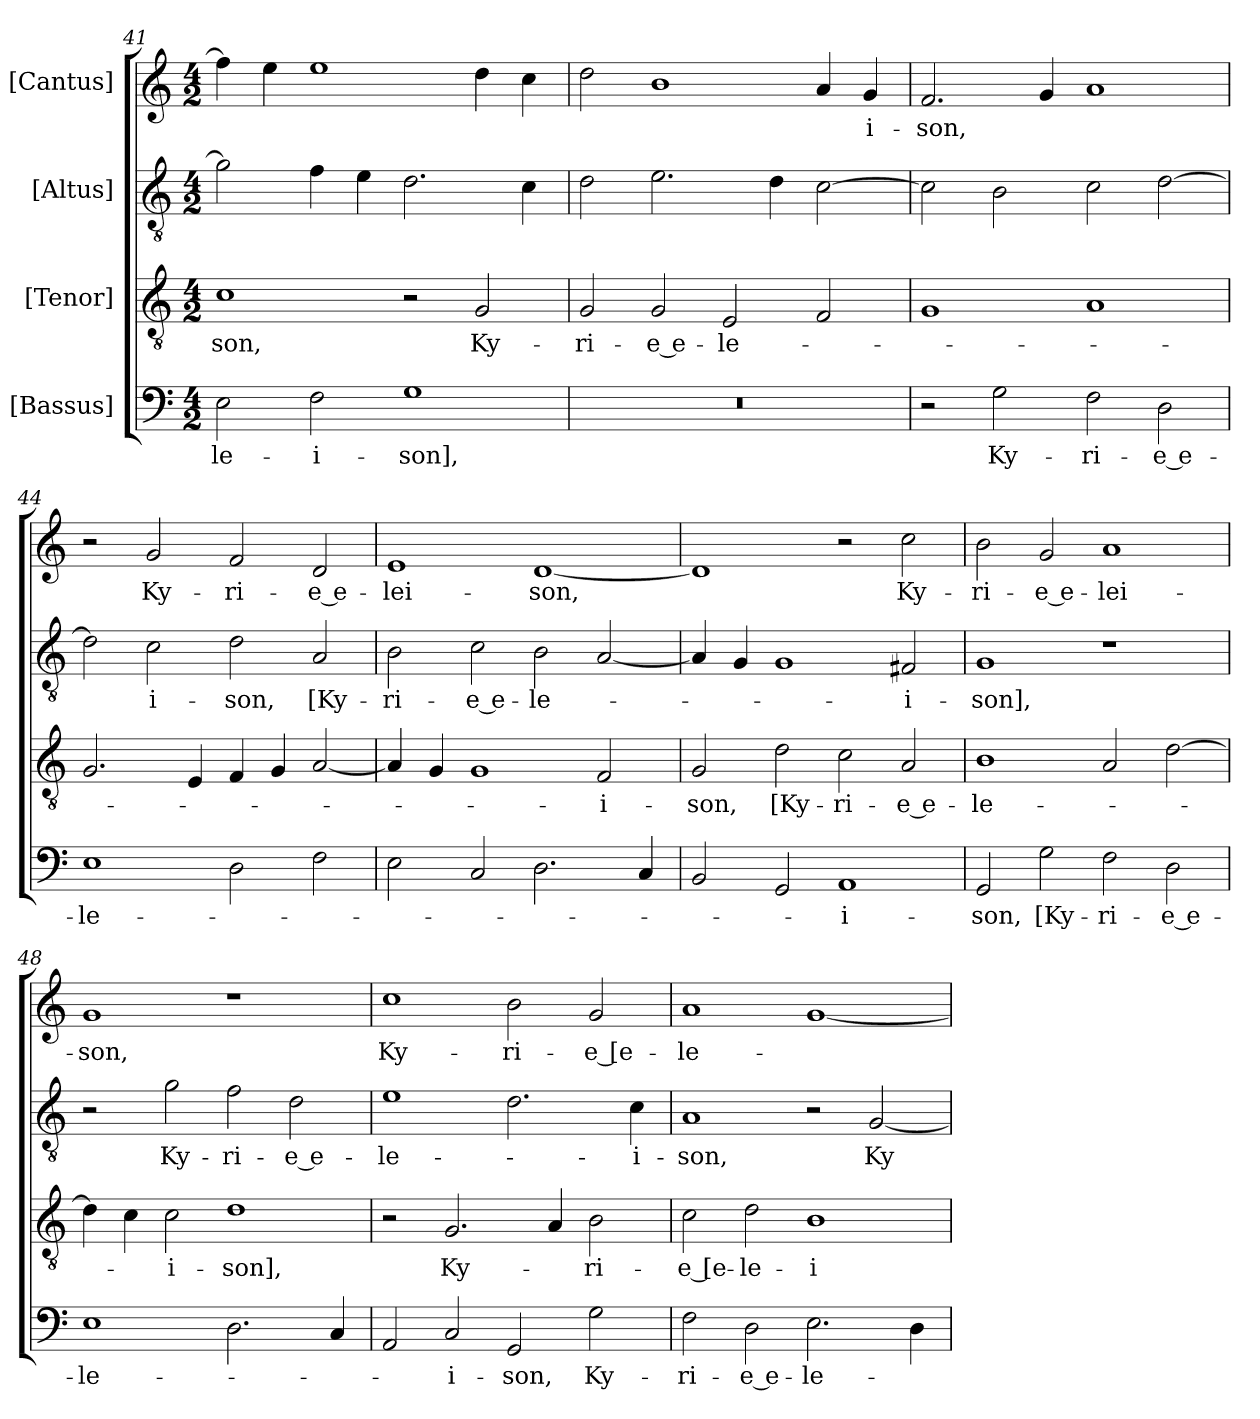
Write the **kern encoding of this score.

**kern	**text	**kern	**text	**kern	**text	**kern	**text
*part4	*part4	*part3	*part3	*part2	*part2	*part1	*part1
*staff4	*staff4	*staff3	*staff3	*staff2	*staff2	*staff1	*staff1
*I"[Bassus]	*	*I"[Tenor]	*	*I"[Altus]	*	*I"[Cantus]	*
*clefF4	*	*clefGv2	*	*clefGv2	*	*clefG2	*
*k[]	*	*k[]	*	*k[]	*	*k[]	*
*M4/2	*	*M4/2	*	*M4/2	*	*M4/2	*
=41	=41	=41	=41	=41	=41	=41	=41
2E\	-le-	1c\	-son,	2g\]	.	4ff\]	.
.	.	.	.	.	.	4ee\	.
2F\	-i-	.	.	4f\	.	1ee\	.
.	.	.	.	4e\	.	.	.
1G\	-son],	2r	.	2.d\	.	.	.
.	.	2G/	Ky-	.	.	4dd\	.
.	.	.	.	4c\	.	4cc\	.
=42	=42	=42	=42	=42	=42	=42	=42
0r	.	2G/	-ri-	2d\	.	2dd\	.
.	.	2G/	-e e-	2.e\	.	1b\	.
.	.	2E/	-le-	.	.	.	.
.	.	.	.	4d\	.	.	.
.	.	2F/	.	[2c\	.	4a/	.
.	.	.	.	.	.	4g/	-i-
=43	=43	=43	=43	=43	=43	=43	=43
2r	.	1G/	.	2c\]	.	2.f/	-son,
2G\	Ky-	.	.	2B\	.	.	.
.	.	.	.	.	.	4g/	.
2F\	-ri-	1A/	.	2c\	.	1a/	.
2D\	-e e-	.	.	[2d\	.	.	.
=44	=44	=44	=44	=44	=44	=44	=44
1E\	-le-	2.G/	.	2d\]	.	2r	.
.	.	.	.	2c\	-i-	2g/	Ky-
.	.	4E/	.	.	.	.	.
2D\	.	4F/	.	2d\	-son,	2f/	-ri-
.	.	4G/	.	.	.	.	.
2F\	.	[2A/	.	2A/	[Ky-	2d/	-e e-
=45	=45	=45	=45	=45	=45	=45	=45
2E\	.	4A/]	.	2B\	-ri-	1e/	-lei-
.	.	4G/	.	.	.	.	.
2C/	.	1G/	.	2c\	-e e-	.	.
2.D\	.	.	.	2B\	-le-	[1d/	-son,
.	.	2F/	-i-	[2A/	.	.	.
4C/	.	.	.	.	.	.	.
=46	=46	=46	=46	=46	=46	=46	=46
2BB/	.	2G/	-son,	4A/]	.	1d/]	.
.	.	.	.	4G/	.	.	.
2GG/	.	2d\	[Ky-	1G/	.	.	.
1AA/	-i-	2c\	-ri-	.	.	2r	.
.	.	2A/	-e e-	2F#X/	-i-	2cc\	Ky-
=47	=47	=47	=47	=47	=47	=47	=47
2GG/	-son,	1B\	-le-	1G/	-son],	2b\	-ri-
2G\	[Ky-	.	.	.	.	2g/	-e e-
2F\	-ri-	2A/	.	1r	.	1a/	-lei-
2D\	-e e-	[2d\	.	.	.	.	.
=48	=48	=48	=48	=48	=48	=48	=48
1E\	-le-	4d\]	.	2r	.	1g/	-son,
.	.	4c\	.	.	.	.	.
.	.	2c\	-i-	2g\	Ky-	.	.
2.D\	.	1d\	-son],	2f\	-ri-	1r	.
.	.	.	.	2d\	-e e-	.	.
4C/	.	.	.	.	.	.	.
=49	=49	=49	=49	=49	=49	=49	=49
2AA/	.	2r	.	1e\	-le-	1cc\	Ky-
2C/	-i-	2.G/	Ky-	.	.	.	.
2GG/	-son,	.	.	2.d\	.	2b\	-ri-
.	.	4A/	.	.	.	.	.
2G\	Ky-	2B\	-ri-	.	.	2g/	-e [e-
.	.	.	.	4c\	-i-	.	.
=50	=50	=50	=50	=50	=50	=50	=50
2F\	-ri-	2c\	-e [e-	1A/	-son,	1a/	-le-
2D\	-e e-	2d\	-le-	.	.	.	.
2.E\	-le-	1B\	-i-	2r	.	[1g/	.
.	.	.	.	[2G/	Ky-	.	.
4D\	.	.	.	.	.	.	.
=	=	=	=	=	=	=	=
*-	*-	*-	*-	*-	*-	*-	*-
